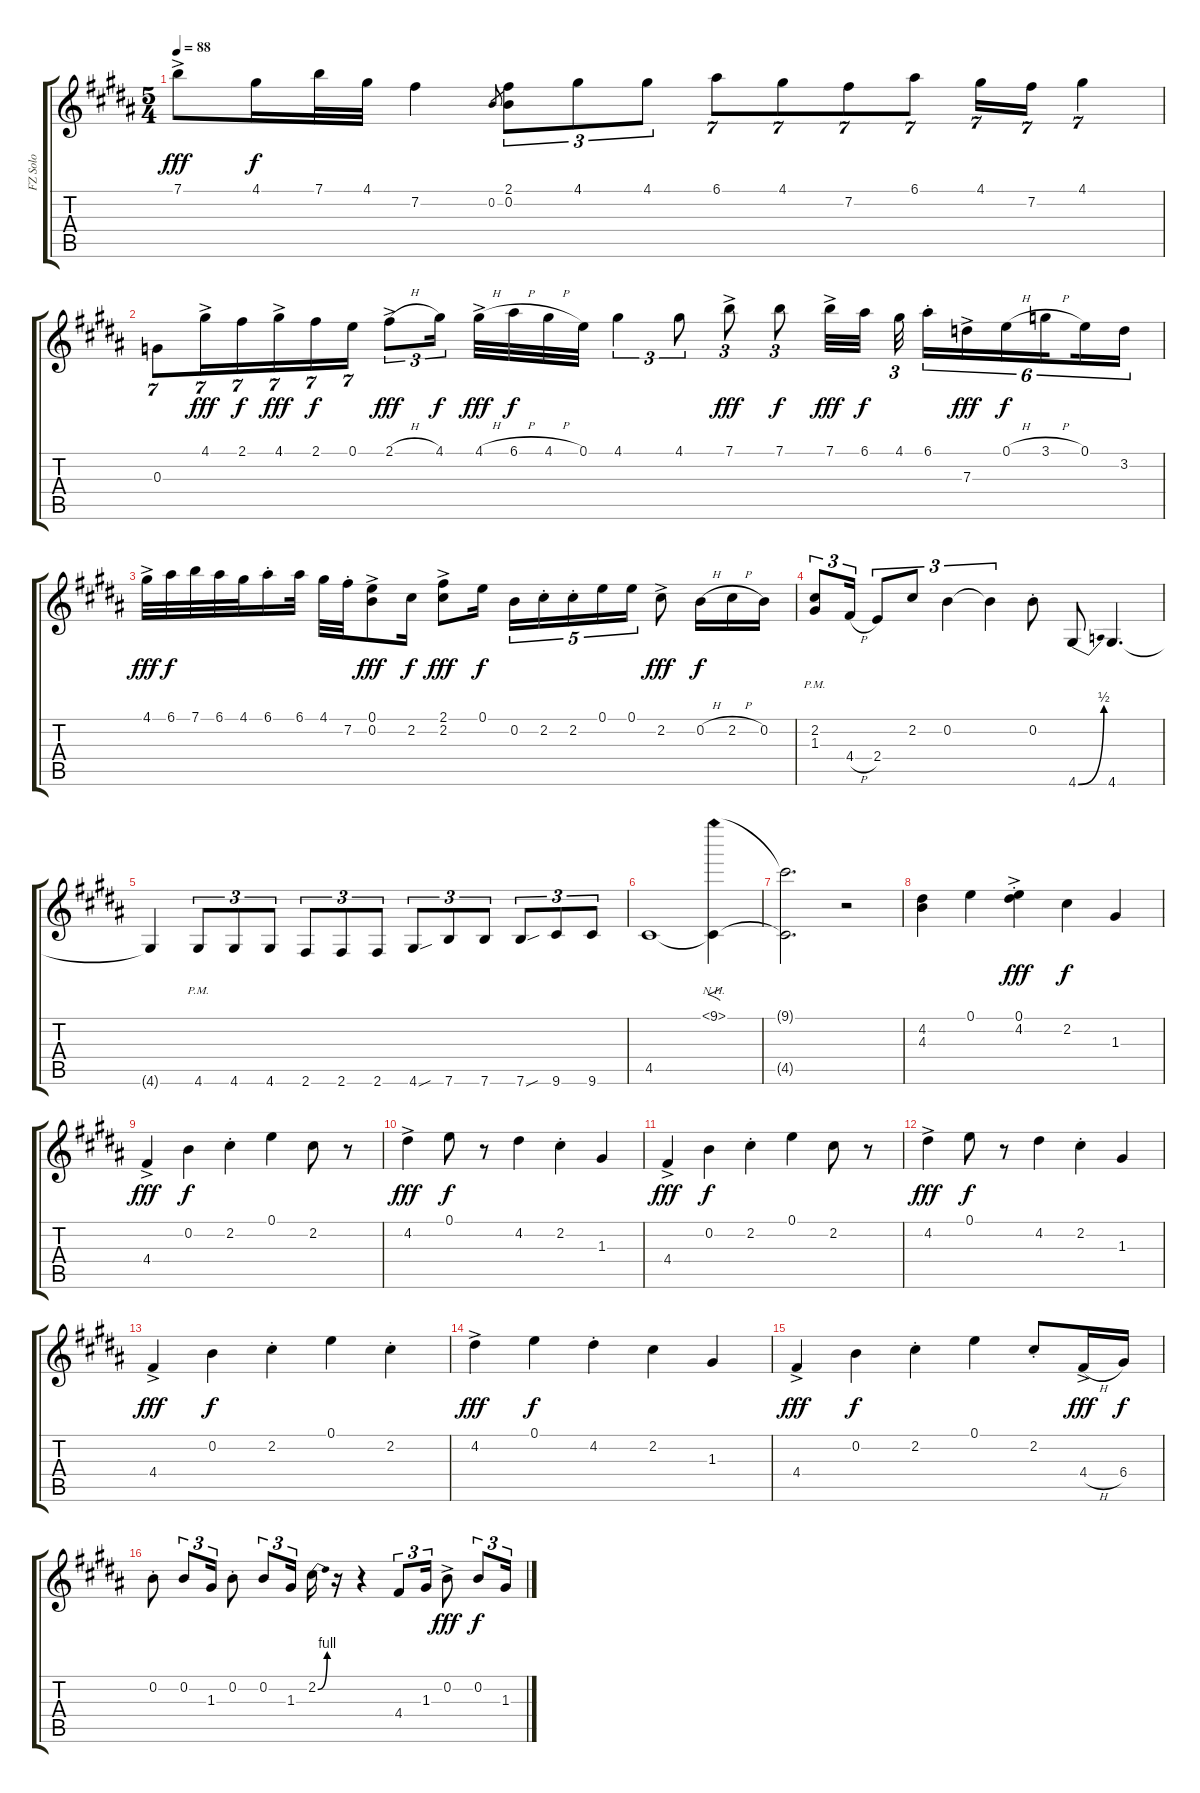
\track ("FZ Solo" "FZ Solo") {instrument overdrivenguitar}
\staff {score tabs}
\tuning (E4 B3 G3 D3 A2 E2) {hide}
\ts (5 4)
\tempo 88
\clef g2
\ks b
7.1{ac}.8{dy fff} 4.1.16{dy f} 7.1.32 4.1.32 7.2.4 0.2.8{gr} (2.1 0.2).8{tu (3 2)} 4.1.8{tu (3 2)} 4.1.8{tu (3 2)} 6.1.8{tu (7 4)} 4.1.8{tu (7 4)} 7.2.8{tu (7 4)} 6.1.8{tu (7 4)} 4.1.16{tu (7 4)} 7.2.16{tu (7 4)} 4.1.4{tu (7 4)} |
0.3.8{tu (7 4)} 4.1{ac}.16{tu (7 4) dy fff} 2.1.16{tu (7 4) dy f} 4.1{ac}.16{tu (7 4) dy fff} 2.1.16{tu (7 4) dy f} 0.1.16{tu (7 4)} 2.1{h ac}.8{tu (3 2) dy fff} 4.1.16{tu (3 2) dy f beam splitsecondary} 4.1{h ac}.32{dy fff} 6.1{h}.32{dy f} 4.1{h}.32 0.1.32 4.1.4{tu (3 2)} 4.1.8{tu (3 2)} 7.1{ac}.8{tu (3 2) dy fff} 7.1.8{tu (3 2) dy f} 7.1{ac}.32{dy fff} 6.1.32{dy f beam splitsecondary} 4.1.32{tu (3 2)} 6.1{st}.16{tu (6 4)} 7.3{ac}.16{tu (6 4) dy fff} 0.1{h}.16{tu (6 4) dy f} 3.1{h}.16{tu (6 4) beam splitsecondary} 0.1.16{tu (6 4)} 3.2.16{tu (6 4)} |
4.1{ac}.32{dy fff} 6.1.32{dy f} 7.1.32 6.1.32 4.1.32 6.1{st}.16 6.1.32 4.1.32 7.2{st}.32 (0.1{ac} 0.2).8{dy fff} 2.2.16{dy f} (2.1{ac} 2.2).8{dy fff} 0.1.16{dy f beam splitsecondary} 0.2.16{tu (5 4)} 2.2{st}.16{tu (5 4)} 2.2{st}.16{tu (5 4)} 0.1.16{tu (5 4)} 0.1.16{tu (5 4)} 2.2{ac}.8{dy fff} 0.2{h}.16{dy f} 2.2{h}.16 0.2.16 |
(2.2{pm} 1.3{pm}).8{tu (3 2)} 4.4{h}.16{tu (3 2)} 2.4.8{tu (3 2)} 2.2.8{tu (3 2)} 0.2.4{tu (3 2)} 0.2{t}.4{tu (3 2)} 0.2{st}.8 4.6{be (bend 0 0 60 2)}.8 4.6.4{d} |
4.6{t}.4 4.6{pm}.8{tu (3 2)} 4.6.8{tu (3 2)} 4.6.8{tu (3 2)} 2.6.8{tu (3 2)} 2.6.8{tu (3 2)} 2.6.8{tu (3 2)} 4.6{sou}.8{tu (3 2)} 7.6.8{tu (3 2)} 7.6.8{tu (3 2)} 7.6{sou}.8{tu (3 2)} 9.6.8{tu (3 2)} 9.6.8{tu (3 2)} |
4.5.1 (9.1{nh} 4.5{t}).4{f} |
(9.1{t} 4.5{t}).2{d} r.2 |
(4.2 4.3).4 0.1.4 (0.1{ac st} 4.2).4{dy fff} 2.2.4{dy f} 1.3.4 |
4.4{ac}.4{dy fff} 0.2.4{dy f} 2.2{st}.4 0.1.4 2.2.8 r.8 |
4.2{ac}.4{dy fff} 0.1.8{dy f} r.8 4.2.4 2.2{st}.4 1.3.4 |
4.4{ac}.4{dy fff} 0.2.4{dy f} 2.2{st}.4 0.1.4 2.2.8 r.8 |
4.2{ac}.4{dy fff} 0.1.8{dy f} r.8 4.2.4 2.2{st}.4 1.3.4 |
4.4{ac}.4{dy fff} 0.2.4{dy f} 2.2{st}.4 0.1.4 2.2{st}.4 |
4.2{ac}.4{dy fff} 0.1.4{dy f} 4.2{st}.4 2.2.4 1.3.4 |
4.4{ac}.4{dy fff} 0.2.4{dy f} 2.2{st}.4 0.1.4 2.2{st}.8 4.4{h ac}.16{dy fff} 6.4.16{dy f} |
0.2{st}.8 0.2.8{tu (3 2)} 1.3.16{tu (3 2)} 0.2{st}.8 0.2.8{tu (3 2)} 1.3.16{tu (3 2)} 2.2{be (bend 0 0 60 4)}.16 r.16 r.4 4.4.8{tu (3 2)} 1.3.16{tu (3 2)} 0.2{ac}.8{dy fff} 0.2.8{tu (3 2) dy f} 1.3.16{tu (3 2)}
